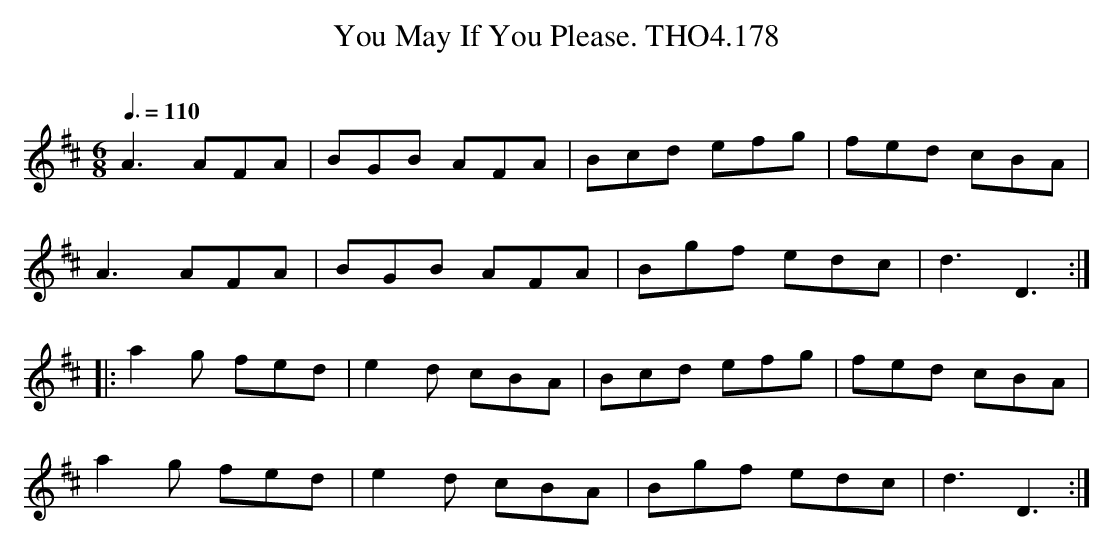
X:1
T:You May If You Please. THO4.178
O:
M:6/8
L:1/8
Q:3/8=110
K:D
A3 AFA|BGB AFA|Bcd efg|fed cBA|
A3 AFA|BGB AFA|Bgf edc|d3D3:|
|:a2 g fed|e2 d cBA|Bcd efg|fed cBA|
a2 g fed|e2 d cBA|Bgf edc|d3D3:|
